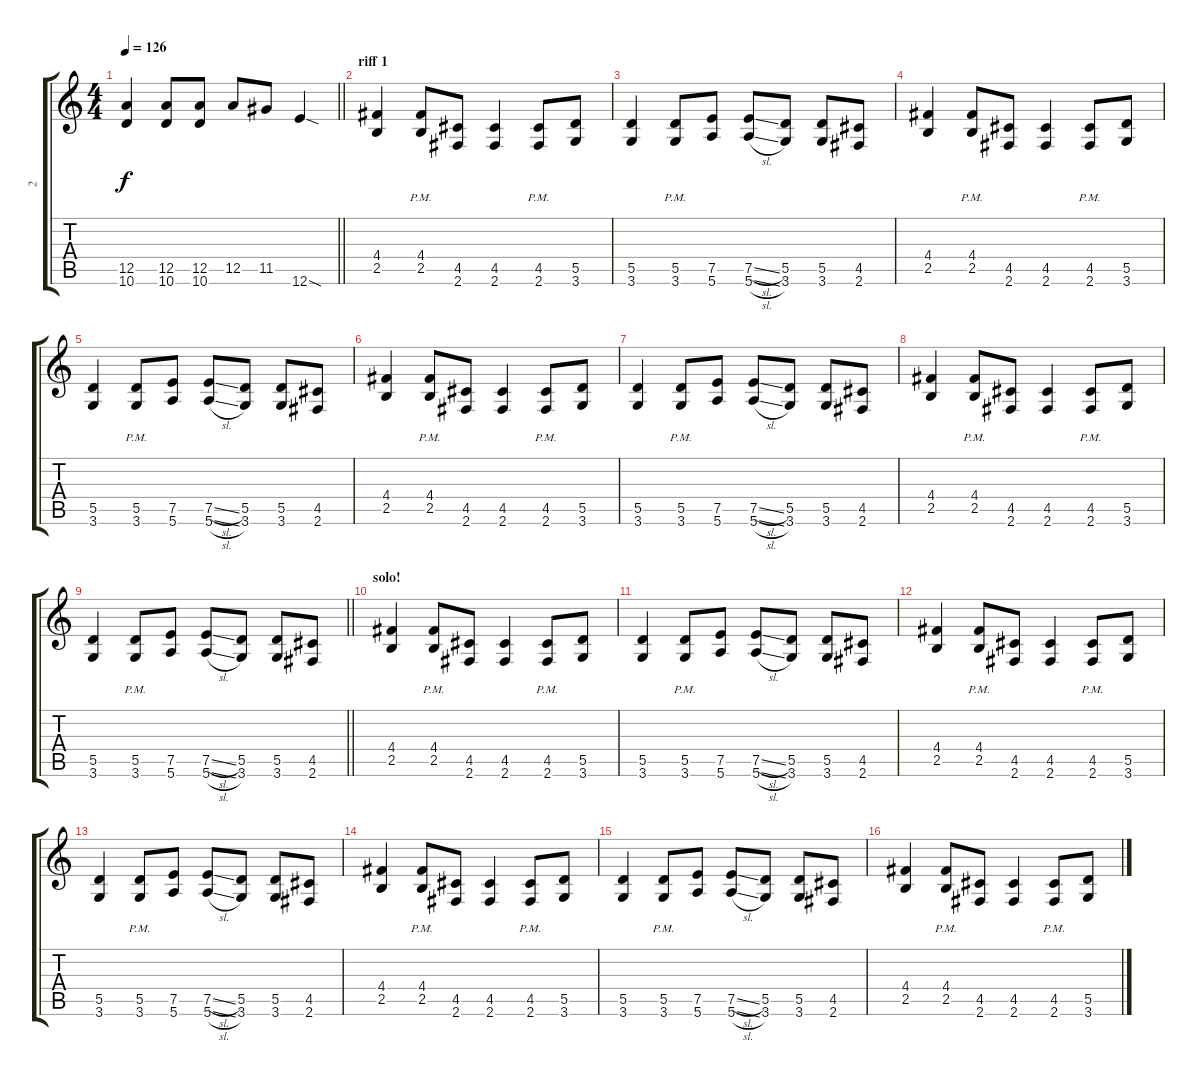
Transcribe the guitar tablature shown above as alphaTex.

\track ("2" "2") {instrument overdrivenguitar}
\staff {score tabs}
\tuning (E4 B3 G3 D3 A2 E2) {hide}
\ts (4 4)
\tempo 126
\clef g2
\barLineRight lightlight
\ks c
(12.5 10.6).4{dy f} (12.5 10.6).8 (12.5 10.6).8 12.5.8 11.5.8 12.6{sod}.4 |
\section ("" "riff 1")
(4.4 2.5).4 (4.4{pm} 2.5{pm}).8 (4.5 2.6).8 (4.5 2.6).4 (4.5{pm} 2.6{pm}).8 (5.5 3.6).8 |
(5.5 3.6).4 (5.5{pm} 3.6{pm}).8 (7.5 5.6).8 (7.5{sl} 5.6{sl}).8 (5.5 3.6).8 (5.5 3.6).8 (4.5 2.6).8 |
(4.4 2.5).4 (4.4{pm} 2.5{pm}).8 (4.5 2.6).8 (4.5 2.6).4 (4.5{pm} 2.6{pm}).8 (5.5 3.6).8 |
(5.5 3.6).4 (5.5{pm} 3.6{pm}).8 (7.5 5.6).8 (7.5{sl} 5.6{sl}).8 (5.5 3.6).8 (5.5 3.6).8 (4.5 2.6).8 |
(4.4 2.5).4 (4.4{pm} 2.5{pm}).8 (4.5 2.6).8 (4.5 2.6).4 (4.5{pm} 2.6{pm}).8 (5.5 3.6).8 |
(5.5 3.6).4 (5.5{pm} 3.6{pm}).8 (7.5 5.6).8 (7.5{sl} 5.6{sl}).8 (5.5 3.6).8 (5.5 3.6).8 (4.5 2.6).8 |
(4.4 2.5).4 (4.4{pm} 2.5{pm}).8 (4.5 2.6).8 (4.5 2.6).4 (4.5{pm} 2.6{pm}).8 (5.5 3.6).8 |
\barLineRight lightlight
(5.5 3.6).4 (5.5{pm} 3.6{pm}).8 (7.5 5.6).8 (7.5{sl} 5.6{sl}).8 (5.5 3.6).8 (5.5 3.6).8 (4.5 2.6).8 |
\section ("" "solo!")
(4.4 2.5).4 (4.4{pm} 2.5{pm}).8 (4.5 2.6).8 (4.5 2.6).4 (4.5{pm} 2.6{pm}).8 (5.5 3.6).8 |
(5.5 3.6).4 (5.5{pm} 3.6{pm}).8 (7.5 5.6).8 (7.5{sl} 5.6{sl}).8 (5.5 3.6).8 (5.5 3.6).8 (4.5 2.6).8 |
(4.4 2.5).4 (4.4{pm} 2.5{pm}).8 (4.5 2.6).8 (4.5 2.6).4 (4.5{pm} 2.6{pm}).8 (5.5 3.6).8 |
(5.5 3.6).4 (5.5{pm} 3.6{pm}).8 (7.5 5.6).8 (7.5{sl} 5.6{sl}).8 (5.5 3.6).8 (5.5 3.6).8 (4.5 2.6).8 |
(4.4 2.5).4 (4.4{pm} 2.5{pm}).8 (4.5 2.6).8 (4.5 2.6).4 (4.5{pm} 2.6{pm}).8 (5.5 3.6).8 |
(5.5 3.6).4 (5.5{pm} 3.6{pm}).8 (7.5 5.6).8 (7.5{sl} 5.6{sl}).8 (5.5 3.6).8 (5.5 3.6).8 (4.5 2.6).8 |
(4.4 2.5).4 (4.4{pm} 2.5{pm}).8 (4.5 2.6).8 (4.5 2.6).4 (4.5{pm} 2.6{pm}).8 (5.5 3.6).8
